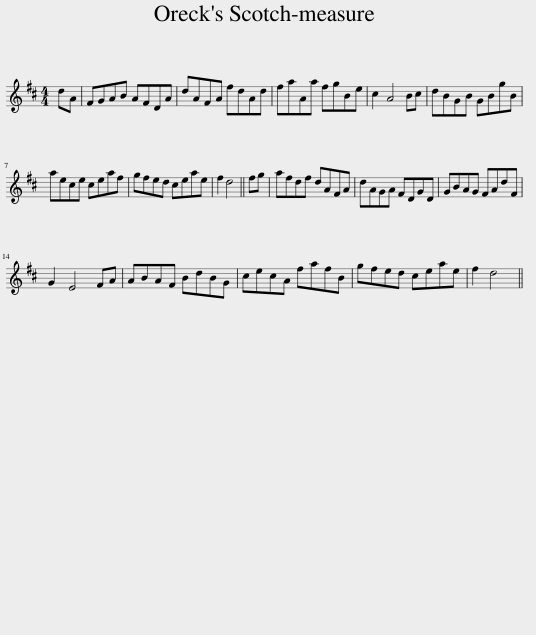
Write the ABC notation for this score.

X:1
L:1/8
M:4/4
I:linebreak $
K:D
V:1 treble
V:1
 dA | FGAB AFDA | dAFA fdAd | faAa fgBe | c2 A4 Bc | %5
 dBGB GBgB |$ aece ceaf | gfed ceae | f2 d4 || fg | %10
 afdf dAFA | dAGA FDGD | GBAG FAdF |$ G2 E4 FA | ABAF BdBG | %15
 cecA fafB | gfed ceae | f2 d4 || %18
